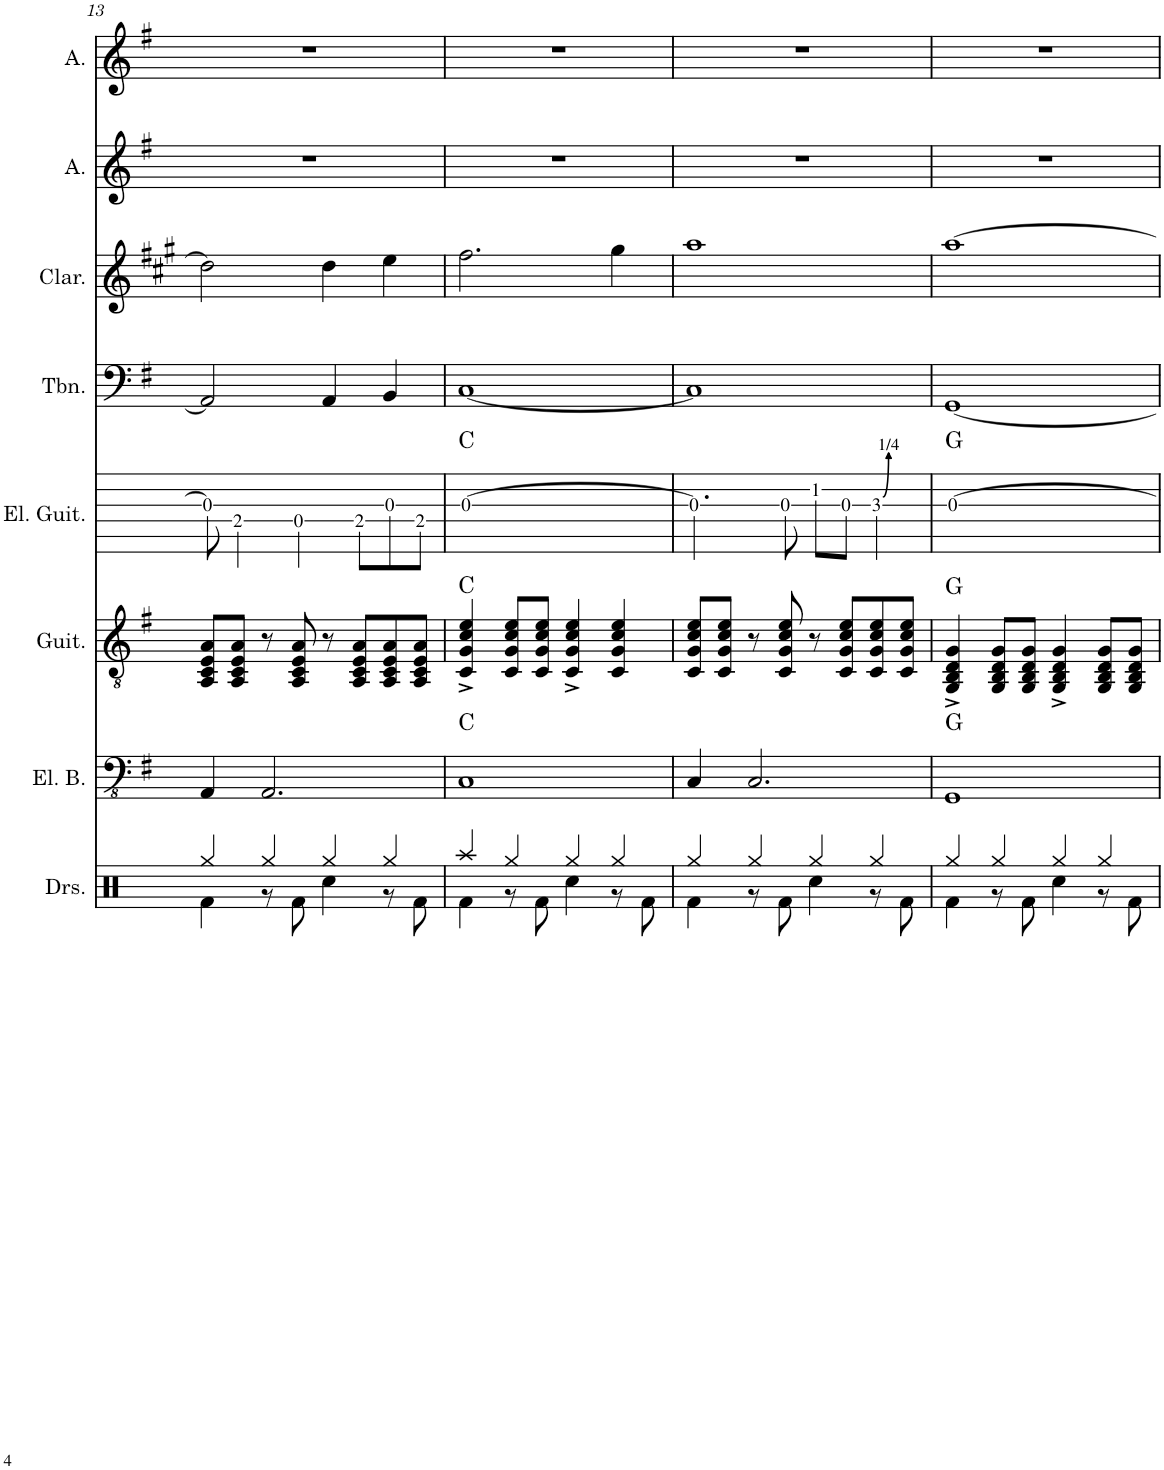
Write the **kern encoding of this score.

**kern	**kern	**harte	**kern	**harte	**kern	**harte	**kern	**kern	**kern	**kern
*part8	*part7	*part7	*part6	*part6	*part5	*part5	*part4	*part3	*part2	*part1
*staff8	*staff7	*	*staff6	*	*staff5	*	*staff4	*staff3	*staff2	*staff1
*I"Drumset	*I"Electric Bass	*	*I"Acoustic Guitar	*	*I"Electric Guitar	*	*I"Trombone	*I"Clarinette	*I"Alto	*I"Alto
*I'Drs.	*I'El. B.	*	*I'Guit.	*	*I'El. Guit.	*	*I'Tbn.	*I'Clar.	*I'A.	*I'A.
!!LO:PB:g=z
*clefX	*clefFv4	*	*clefGv2	*	*	*	*clefF4	*clefG2	*clefG2	*clefG2
*	*	*	*	*	*	*	*	*Trd1c2	*	*
*k[]	*k[f#]	*	*k[f#]	*	*k[f#]	*	*k[f#]	*k[f#c#g#]	*k[f#]	*k[f#]
*M4/4	*M4/4	*	*M4/4	*	*M4/4	*	*M4/4	*M4/4	*M4/4	*M4/4
=13	=13	=13	=13	=13	=13	=13	=13	=13	=13	=13
*^	*	*	*	*	*	*	*	*	*	*
4Rgg/	4Rf\	4AAA/	.	8AA/ 8C/ 8E/ 8A/L	.	8G\]	.	2AA/]	2dd\]	1r	1r
.	.	.	.	8AA/ 8C/ 8E/ 8A/J	.	4E\	.	.	.	.	.
4Rgg/	8r	2.AAA/	.	8r	.	.	.	.	.	.	.
.	8Rf\	.	.	8AA/ 8C/ 8E/ 8A/	.	4D\	.	.	.	.	.
4Rgg/	4Rcc\	.	.	8r	.	.	.	4AA/	4dd\	.	.
.	.	.	.	8AA/ 8C/ 8E/ 8A/L	.	8E\L	.	.	.	.	.
4Rgg/	8r	.	.	8AA/ 8C/ 8E/ 8A/	.	8G\	.	4BB/	4ee\	.	.
.	8Rf\	.	.	8AA/ 8C/ 8E/ 8A/J	.	8E\J	.	.	.	.	.
=14	=14	=14	=14	=14	=14	=14	=14	=14	=14	=14	=14
4Raa/	4Rf\	1CC	C:maj	4C/^ 4G/^ 4c/^ 4e/^	C:maj	[1G	C:maj	[1C	2.ff#\	1r	1r
4Rgg/	8r	.	.	8C/ 8G/ 8c/ 8e/L	.	.	.	.	.	.	.
.	8Rf\	.	.	8C/ 8G/ 8c/ 8e/J	.	.	.	.	.	.	.
4Rgg/	4Rcc\	.	.	4C/^ 4G/^ 4c/^ 4e/^	.	.	.	.	.	.	.
4Rgg/	8r	.	.	4C/ 4G/ 4c/ 4e/	.	.	.	.	4gg#\	.	.
.	8Rf\	.	.	.	.	.	.	.	.	.	.
=15	=15	=15	=15	=15	=15	=15	=15	=15	=15	=15	=15
4Rgg/	4Rf\	4CC/	.	8C/ 8G/ 8c/ 8e/L	.	4.G\]	.	1C]	1aa	1r	1r
.	.	.	.	8C/ 8G/ 8c/ 8e/J	.	.	.	.	.	.	.
4Rgg/	8r	2.CC/	.	8r	.	.	.	.	.	.	.
.	8Rf\	.	.	8C/ 8G/ 8c/ 8e/	.	8G\	.	.	.	.	.
4Rgg/	4Rcc\	.	.	8r	.	8c\L	.	.	.	.	.
.	.	.	.	8C/ 8G/ 8c/ 8e/L	.	8G\J	.	.	.	.	.
4Rgg/	8r	.	.	8C/ 8G/ 8c/ 8e/	.	4B-X\	.	.	.	.	.
.	8Rf\	.	.	8C/ 8G/ 8c/ 8e/J	.	.	.	.	.	.	.
=16	=16	=16	=16	=16	=16	=16	=16	=16	=16	=16	=16
4Rgg/	4Rf\	1GGG	G:maj	4GG/^ 4BB/^ 4D/^ 4G/^	G:maj	[1G	G:maj	[1GG	[1aa	1r	1r
4Rgg/	8r	.	.	8GG/ 8BB/ 8D/ 8G/L	.	.	.	.	.	.	.
.	8Rf\	.	.	8GG/ 8BB/ 8D/ 8G/J	.	.	.	.	.	.	.
4Rgg/	4Rcc\	.	.	4GG/^ 4BB/^ 4D/^ 4G/^	.	.	.	.	.	.	.
4Rgg/	8r	.	.	8GG/ 8BB/ 8D/ 8G/L	.	.	.	.	.	.	.
.	8Rf\	.	.	8GG/ 8BB/ 8D/ 8G/J	.	.	.	.	.	.	.
*v	*v	*	*	*	*	*	*	*	*	*	*
=	=	=	=	=	=	=	=	=	=	=
*-	*-	*-	*-	*-	*-	*-	*-	*-	*-	*-
